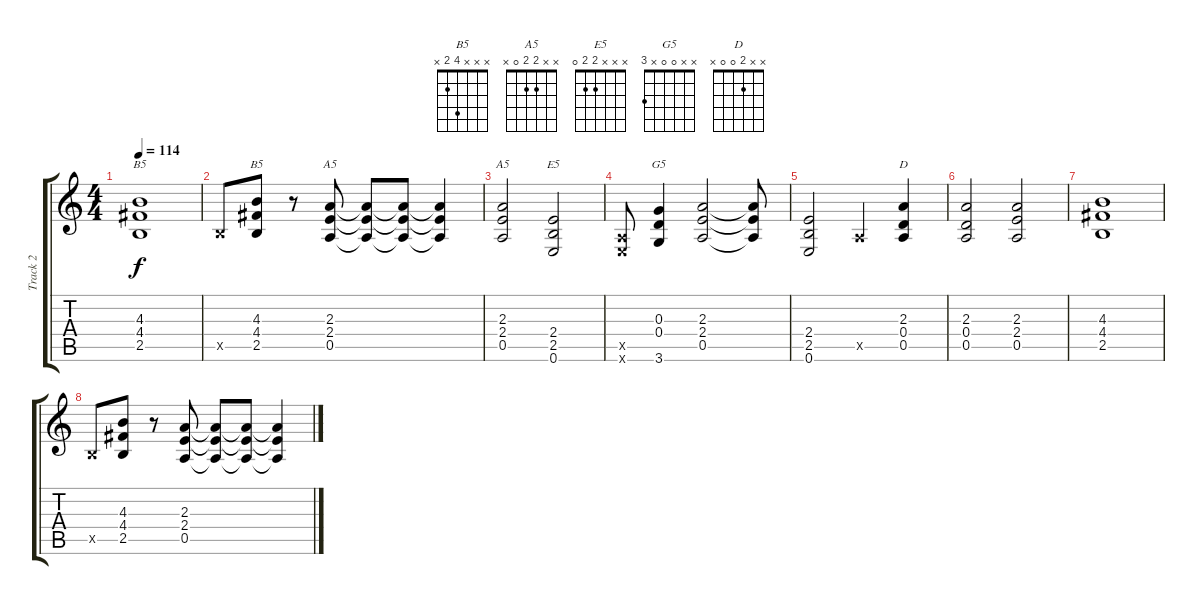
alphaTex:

\track ("Track 2" "Track 2") {instrument distortionguitar}
\staff {score tabs}
\tuning (E4 B3 G3 D3 A2 E2) {hide}
\chord ("B5" x x 4 4 2 x)
\chord ("B5" x x x 4 2 x)
\chord ("A5" x x x 2 0 x)
\chord ("A5" x x 2 2 0 x)
\chord ("E5" x x x 2 2 0)
\chord ("G5" x x 0 0 x 3)
\chord ("D" x x 2 0 0 x)
\ts (4 4)
\tempo 114
\clef g2
\ks c
(4.3 4.4 2.5).1{ch "B5" dy f} |
2.5{x}.8 (4.3 4.4 2.5).8{ch "B5"} r.8 (2.3 2.4 0.5).8{ch "A5"} (2.3{t} 2.4{t} 0.5{t}).8 (2.3{t} 2.4{t} 0.5{t}).8 (2.3{t} 2.4{t} 0.5{t}).4 |
(2.3 2.4 0.5).2{ch "A5"} (2.4 2.5 0.6).2{ch "E5"} |
(0.5{x} 0.6{x}).8 (0.3 0.4 3.6).4{ch "G5"} (2.3 2.4 0.5).2 (2.3{t} 2.4{t} 0.5{t}).8 |
(2.4 2.5 0.6).2 0.5{x}.4 (2.3 0.4 0.5).4{ch "D"} |
(2.3 0.4 0.5).2 (2.3 2.4 0.5).2 |
(4.3 4.4 2.5).1 |
2.5{x}.8 (4.3 4.4 2.5).8 r.8 (2.3 2.4 0.5).8 (2.3{t} 2.4{t} 0.5{t}).8 (2.3{t} 2.4{t} 0.5{t}).8 (2.3{t} 2.4{t} 0.5{t}).4
